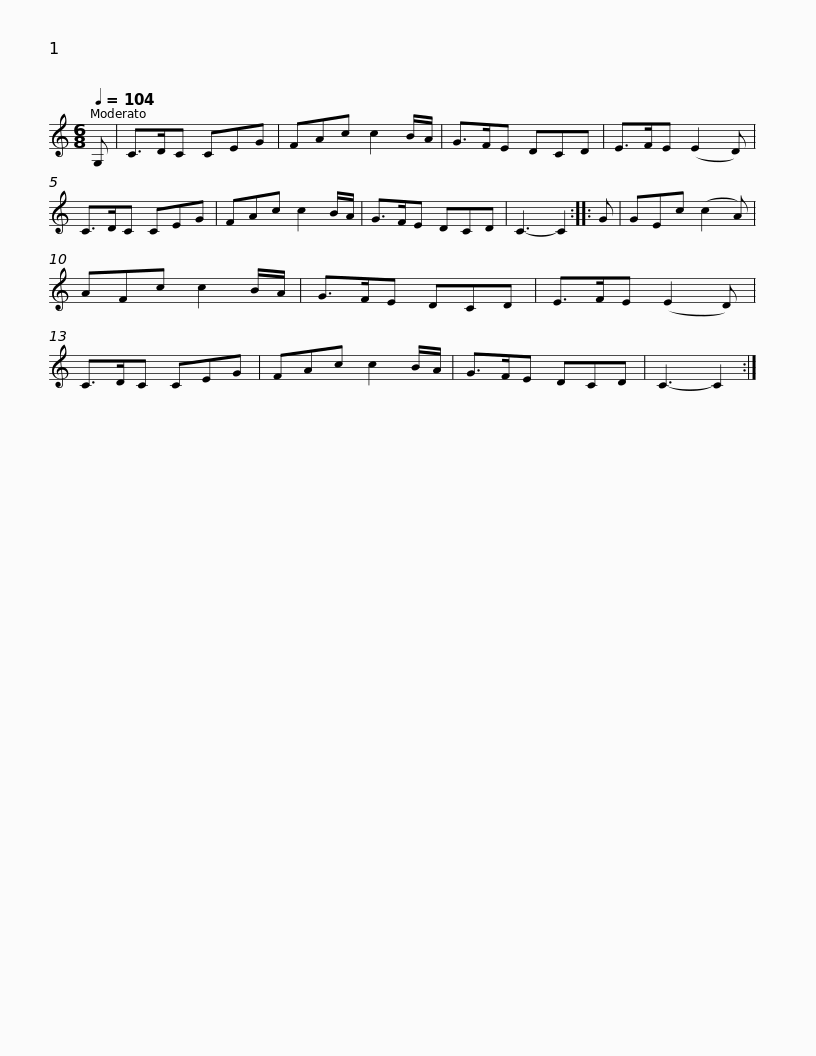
X:1
L:1/8
Q:1/4=104
M:6/8
I:linebreak $
K:C
V:1 treble
V:1
 G, | C>DC CEG | FAc c2 B/A/ | G>FE DCD | E>FE (E2 D) | %5
 C>DC CEG | FAc c2 B/A/ |$ G>FE DCD | C3- C2 :: G | %10
 GEc (c2 A) | AFc c2 B/A/ | G>FE DCD | E>FE (E2 D) | C>DC CEG |$ %15
 FAc c2 B/A/ | G>FE DCD | C3- C2 :| %18
